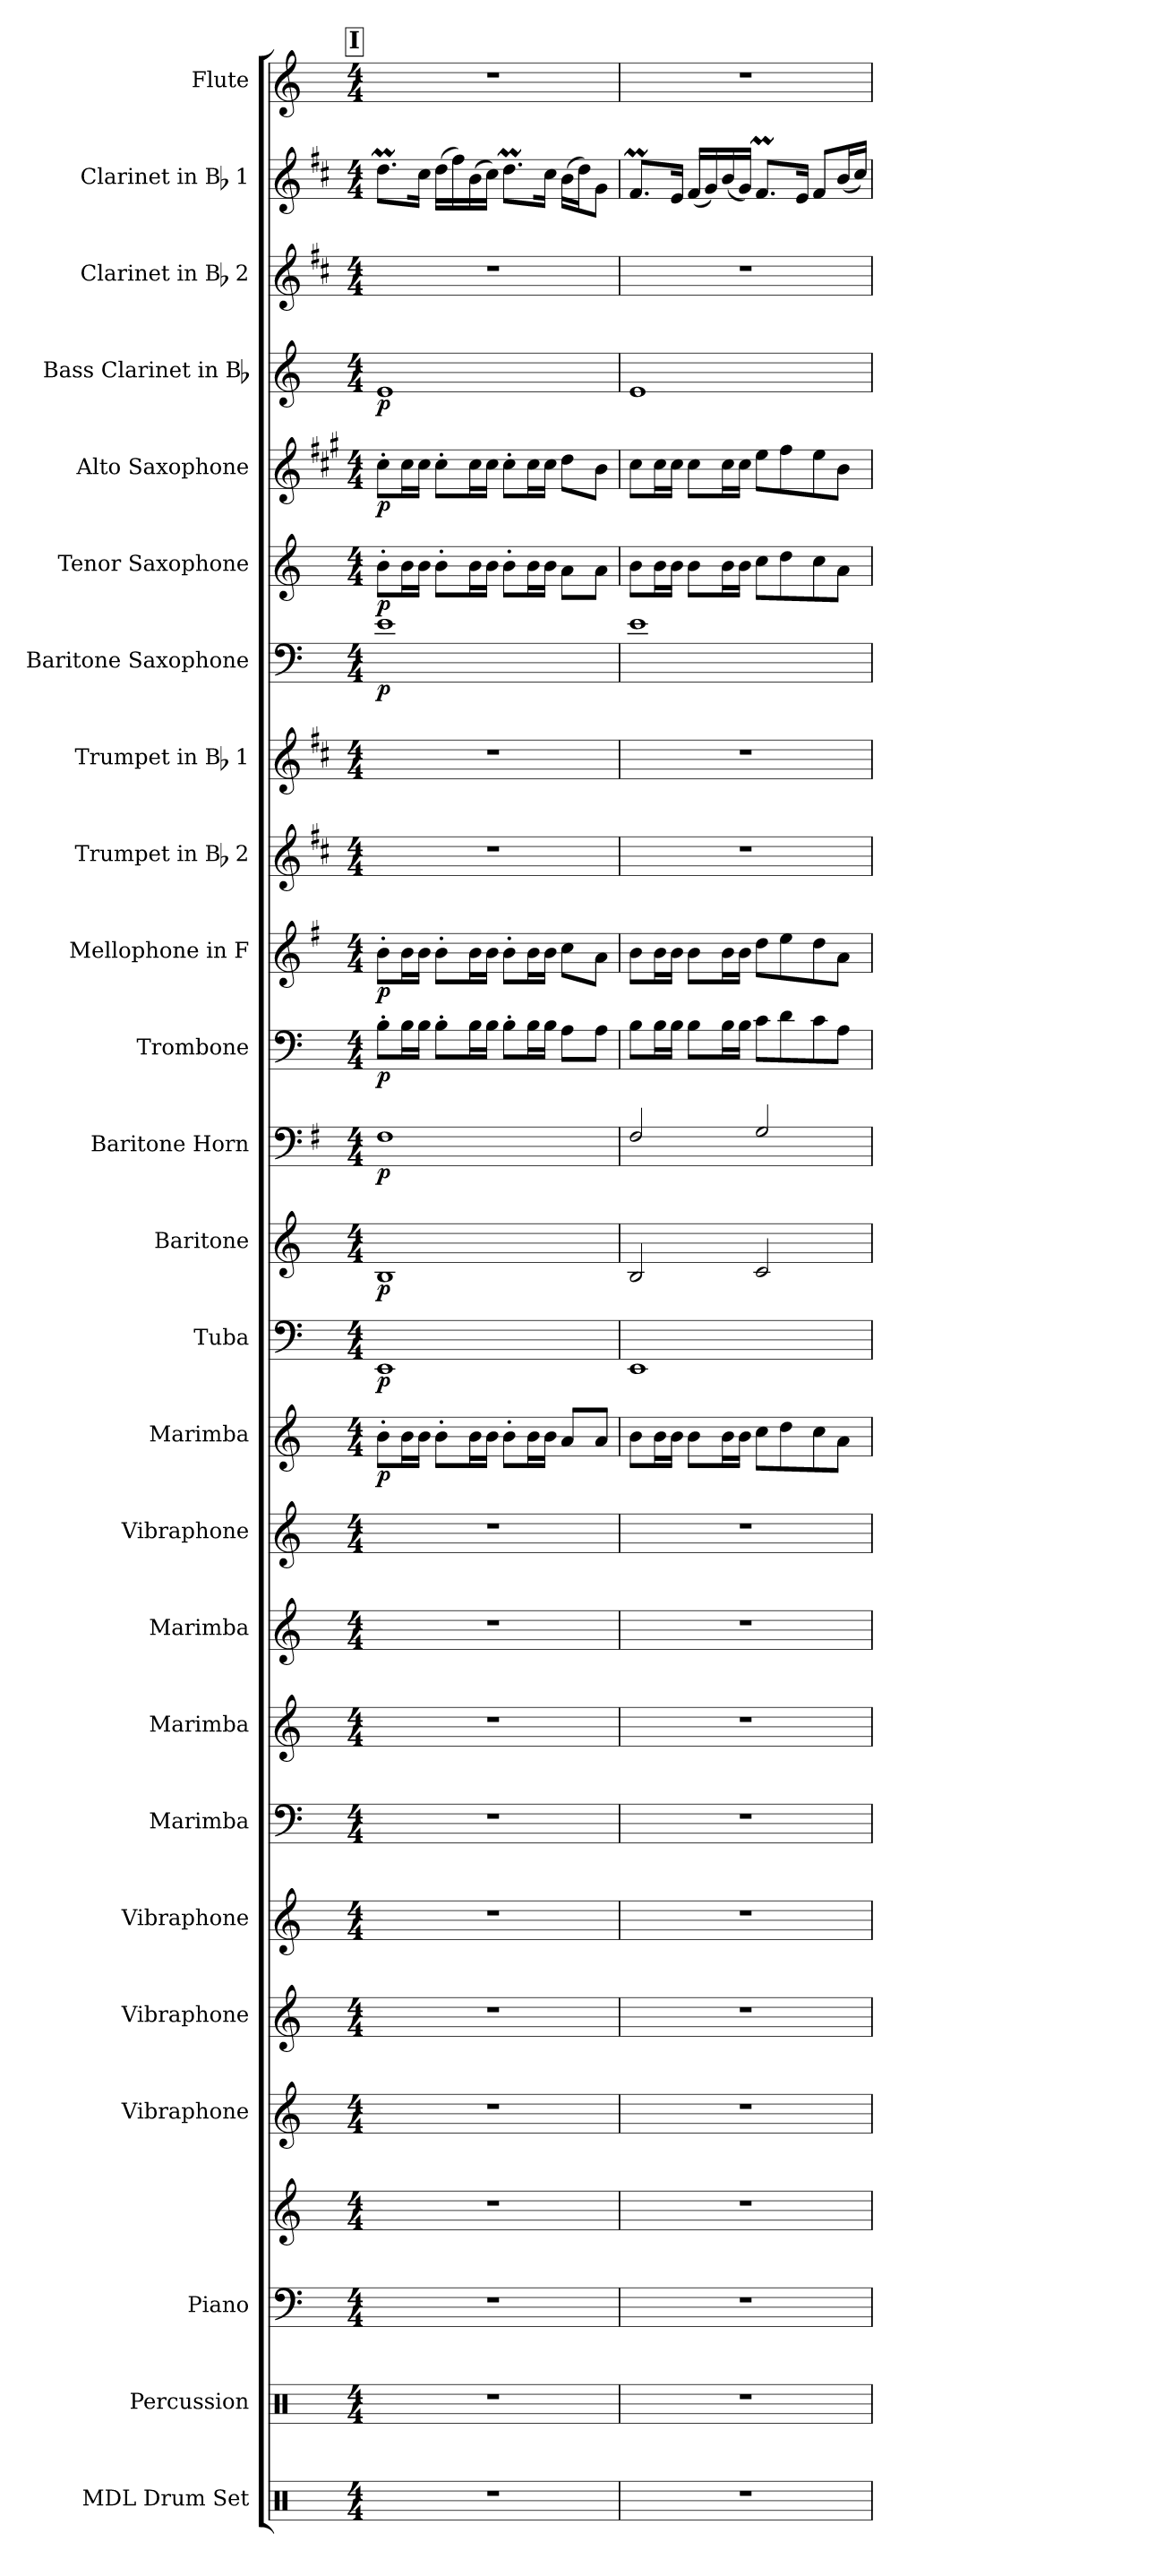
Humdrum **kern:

**kern	**kern	**kern	**kern	**kern	**kern	**kern	**kern	**kern	**kern	**kern	**kern	**dynam	**kern	**dynam	**kern	**dynam	**kern	**dynam	**kern	**dynam	**kern	**dynam	**kern	**kern	**kern	**dynam	**kern	**dynam	**kern	**dynam	**kern	**dynam	**kern	**kern	**kern
*part25	*part24	*part23	*part23	*part22	*part21	*part20	*part19	*part18	*part17	*part16	*part15	*part15	*part14	*part14	*part13	*part13	*part12	*part12	*part11	*part11	*part10	*part10	*part9	*part8	*part7	*part7	*part6	*part6	*part5	*part5	*part4	*part4	*part3	*part2	*part1
*staff26	*staff25	*staff24	*staff23	*staff22	*staff21	*staff20	*staff19	*staff18	*staff17	*staff16	*staff15	*staff15	*staff14	*staff14	*staff13	*staff13	*staff12	*staff12	*staff11	*staff11	*staff10	*staff10	*staff9	*staff8	*staff7	*staff7	*staff6	*staff6	*staff5	*staff5	*staff4	*staff4	*staff3	*staff2	*staff1
*I"MDL Drum Set	*I"Percussion	*I"Piano	*	*I"Vibraphone	*I"Vibraphone	*I"Vibraphone	*I"Marimba	*I"Marimba	*I"Marimba	*I"Vibraphone	*I"Marimba	*	*I"Tuba	*	*I"Baritone	*	*I"Baritone Horn	*	*I"Trombone	*	*I"Mellophone in F	*	*I"Trumpet in Bb 2	*I"Trumpet in Bb 1	*I"Baritone Saxophone	*	*I"Tenor Saxophone	*	*I"Alto Saxophone	*	*I"Bass Clarinet in Bb	*	*I"Clarinet in Bb 2	*I"Clarinet in Bb 1	*I"Flute
*I'D. S.	*I'Perc.	*I'Pno.	*	*I'Vib.	*I'Vib.	*I'Vib.	*I'Mrm.	*I'Mrm.	*I'Mrm.	*I'Vib.	*I'Mar.	*	*I'Tba.	*	*I'Bar.	*	*I'Bar. Hn.	*	*I'Tbn.	*	*I'Mln.	*	*I'Tpt. 2	*I'Tpt. 1	*I'Bari. Sax.	*	*I'Ten. Sax.	*	*I'Alto Sax.	*	*I'B. Cl.	*	*I'Cl. 2	*I'Cl. 1	*I'Fl.
*clefX	*clefX	*clefF4	*clefG2	*clefG2	*clefG2	*clefG2	*clefF4	*clefG2	*clefG2	*clefG2	*clefG2	*	*clefF4	*	*clefG2	*	*clefF4	*	*clefF4	*	*clefG2	*	*clefG2	*clefG2	*clefF4	*	*clefG2	*	*clefG2	*	*clefG2	*	*clefG2	*clefG2	*clefG2
*	*	*	*	*	*	*	*	*	*	*	*	*	*	*	*ITrd8c14	*	*ITrd4c7	*	*	*	*ITrd4c7	*	*ITrd1c2	*ITrd1c2	*ITrd12c21	*	*ITrd8c14	*	*ITrd5c9	*	*ITrd8c14	*	*ITrd1c2	*ITrd1c2	*
*k[]	*k[]	*k[]	*k[]	*k[]	*k[]	*k[]	*k[]	*k[]	*k[]	*k[]	*k[]	*	*k[]	*	*k[]	*	*k[]	*	*k[]	*	*k[]	*	*k[]	*k[]	*k[]	*	*k[]	*	*k[]	*	*k[]	*	*k[]	*k[]	*k[]
*M4/4	*M4/4	*M4/4	*M4/4	*M4/4	*M4/4	*M4/4	*M4/4	*M4/4	*M4/4	*M4/4	*M4/4	*	*M4/4	*	*M4/4	*	*M4/4	*	*M4/4	*	*M4/4	*	*M4/4	*M4/4	*M4/4	*	*M4/4	*	*M4/4	*	*M4/4	*	*M4/4	*M4/4	*M4/4
!!LO:REH:place=s1:a:B:t=I
=69	=69	=69	=69	=69	=69	=69	=69	=69	=69	=69	=69	=69	=69	=69	=69	=69	=69	=69	=69	=69	=69	=69	=69	=69	=69	=69	=69	=69	=69	=69	=69	=69	=69	=69	=69
!	!	!	!	!	!	!	!	!	!	!	!	!LO:DY:b	!	!LO:DY:b	!	!LO:DY:b	!	!LO:DY:b	!	!LO:DY:b	!	!LO:DY:b	!	!	!	!LO:DY:b	!	!LO:DY:b	!	!LO:DY:b	!	!LO:DY:b	!	!	!
1r	1r	1r	1r	1r	1r	1r	1r	1r	1r	1r	8b'\L	p	1EE	p	1BB	p	1BB	p	8B'\L	p	8e'\L	p	1r	1r	1E	p	8B'\L	p	8e'\L	p	1E	p	1r	8.ccM\L	1r
.	.	.	.	.	.	.	.	.	.	.	16b\L	.	.	.	.	.	.	.	16B\L	.	16e\L	.	.	.	.	.	16B\L	.	16e\L	.	.	.	.	.	.
.	.	.	.	.	.	.	.	.	.	.	16b\JJ	.	.	.	.	.	.	.	16B\JJ	.	16e\JJ	.	.	.	.	.	16B\JJ	.	16e\JJ	.	.	.	.	16b\Jk	.
.	.	.	.	.	.	.	.	.	.	.	8b'\L	.	.	.	.	.	.	.	8B'\L	.	8e'\L	.	.	.	.	.	8B'\L	.	8e'\L	.	.	.	.	(>16cc\LL	.
.	.	.	.	.	.	.	.	.	.	.	.	.	.	.	.	.	.	.	.	.	.	.	.	.	.	.	.	.	.	.	.	.	.	16ee\)	.
.	.	.	.	.	.	.	.	.	.	.	16b\L	.	.	.	.	.	.	.	16B\L	.	16e\L	.	.	.	.	.	16B\L	.	16e\L	.	.	.	.	(>16a\	.
.	.	.	.	.	.	.	.	.	.	.	16b\JJ	.	.	.	.	.	.	.	16B\JJ	.	16e\JJ	.	.	.	.	.	16B\JJ	.	16e\JJ	.	.	.	.	16b\JJ)	.
.	.	.	.	.	.	.	.	.	.	.	8b'\L	.	.	.	.	.	.	.	8B'\L	.	8e'\L	.	.	.	.	.	8B'\L	.	8e'\L	.	.	.	.	8.ccM\L	.
.	.	.	.	.	.	.	.	.	.	.	16b\L	.	.	.	.	.	.	.	16B\L	.	16e\L	.	.	.	.	.	16B\L	.	16e\L	.	.	.	.	.	.
.	.	.	.	.	.	.	.	.	.	.	16b\JJ	.	.	.	.	.	.	.	16B\JJ	.	16e\JJ	.	.	.	.	.	16B\JJ	.	16e\JJ	.	.	.	.	16b\Jk	.
.	.	.	.	.	.	.	.	.	.	.	8a/L	.	.	.	.	.	.	.	8A\L	.	8f\L	.	.	.	.	.	8A\L	.	8f\L	.	.	.	.	(>16a\LL	.
.	.	.	.	.	.	.	.	.	.	.	.	.	.	.	.	.	.	.	.	.	.	.	.	.	.	.	.	.	.	.	.	.	.	16cc\J)	.
.	.	.	.	.	.	.	.	.	.	.	8a/J	.	.	.	.	.	.	.	8A\J	.	8d\J	.	.	.	.	.	8A\J	.	8d\J	.	.	.	.	8f\J	.
=70	=70	=70	=70	=70	=70	=70	=70	=70	=70	=70	=70	=70	=70	=70	=70	=70	=70	=70	=70	=70	=70	=70	=70	=70	=70	=70	=70	=70	=70	=70	=70	=70	=70	=70	=70
1r	1r	1r	1r	1r	1r	1r	1r	1r	1r	1r	8b\L	.	1EE	.	2BB/	.	2BB/	.	8B\L	.	8e\L	.	1r	1r	1E	.	8B\L	.	8e\L	.	1E	.	1r	8.em/L	1r
.	.	.	.	.	.	.	.	.	.	.	16b\L	.	.	.	.	.	.	.	16B\L	.	16e\L	.	.	.	.	.	16B\L	.	16e\L	.	.	.	.	.	.
.	.	.	.	.	.	.	.	.	.	.	16b\JJ	.	.	.	.	.	.	.	16B\JJ	.	16e\JJ	.	.	.	.	.	16B\JJ	.	16e\JJ	.	.	.	.	16d/Jk	.
.	.	.	.	.	.	.	.	.	.	.	8b\L	.	.	.	.	.	.	.	8B\L	.	8e\L	.	.	.	.	.	8B\L	.	8e\L	.	.	.	.	(<16e/LL	.
.	.	.	.	.	.	.	.	.	.	.	.	.	.	.	.	.	.	.	.	.	.	.	.	.	.	.	.	.	.	.	.	.	.	16f/)	.
.	.	.	.	.	.	.	.	.	.	.	16b\L	.	.	.	.	.	.	.	16B\L	.	16e\L	.	.	.	.	.	16B\L	.	16e\L	.	.	.	.	(<16a/	.
.	.	.	.	.	.	.	.	.	.	.	16b\JJ	.	.	.	.	.	.	.	16B\JJ	.	16e\JJ	.	.	.	.	.	16B\JJ	.	16e\JJ	.	.	.	.	16f/JJ)	.
.	.	.	.	.	.	.	.	.	.	.	8cc\L	.	.	.	2C/	.	2C/	.	8c\L	.	8g\L	.	.	.	.	.	8c\L	.	8g\L	.	.	.	.	8.em/L	.
.	.	.	.	.	.	.	.	.	.	.	8dd\	.	.	.	.	.	.	.	8d\	.	8a\	.	.	.	.	.	8d\	.	8a\	.	.	.	.	.	.
.	.	.	.	.	.	.	.	.	.	.	.	.	.	.	.	.	.	.	.	.	.	.	.	.	.	.	.	.	.	.	.	.	.	16d/Jk	.
.	.	.	.	.	.	.	.	.	.	.	8cc\	.	.	.	.	.	.	.	8c\	.	8g\	.	.	.	.	.	8c\	.	8g\	.	.	.	.	8e/L	.
.	.	.	.	.	.	.	.	.	.	.	8a\J	.	.	.	.	.	.	.	8A\J	.	8d\J	.	.	.	.	.	8A\J	.	8d\J	.	.	.	.	(<16a/L	.
.	.	.	.	.	.	.	.	.	.	.	.	.	.	.	.	.	.	.	.	.	.	.	.	.	.	.	.	.	.	.	.	.	.	16b/JJ)	.
=	=	=	=	=	=	=	=	=	=	=	=	=	=	=	=	=	=	=	=	=	=	=	=	=	=	=	=	=	=	=	=	=	=	=	=
*-	*-	*-	*-	*-	*-	*-	*-	*-	*-	*-	*-	*-	*-	*-	*-	*-	*-	*-	*-	*-	*-	*-	*-	*-	*-	*-	*-	*-	*-	*-	*-	*-	*-	*-	*-
